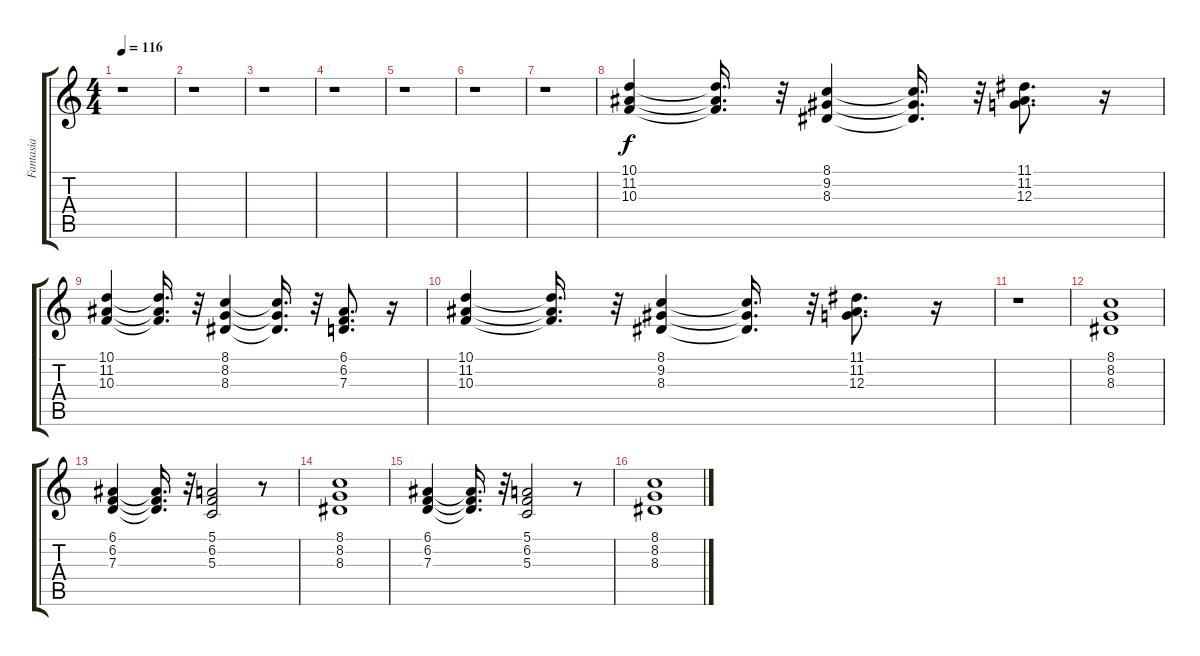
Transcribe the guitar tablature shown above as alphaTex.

\track ("Fantasia" "Fantasia") {instrument pad1newage}
\staff {score tabs}
\tuning (E4 B3 G3 D3 A2 E2) {hide}
\ts (4 4)
\tempo 116
\clef g2
\ks c
r.1{dy f} |
r.1 |
r.1 |
r.1 |
r.1 |
r.1 |
r.1 |
(10.1 11.2 10.3).4 (10.1{t} 11.2{t} 10.3{t}).16{d} r.32 (8.1 9.2 8.3).4 (8.1{t} 9.2{t} 8.3{t}).16{d} r.32 (11.1 11.2 12.3).8{d} r.16 |
(10.1 11.2 10.3).4 (10.1{t} 11.2{t} 10.3{t}).16{d} r.32 (8.1 8.2 8.3).4 (8.1{t} 8.2{t} 8.3{t}).16{d} r.32 (6.1 6.2 7.3).8{d} r.16 |
(10.1 11.2 10.3).4 (10.1{t} 11.2{t} 10.3{t}).16{d} r.32 (8.1 9.2 8.3).4 (8.1{t} 9.2{t} 8.3{t}).16{d} r.32 (11.1 11.2 12.3).8{d} r.16 |
r.1 |
(8.1 8.2 8.3).1 |
(6.1 6.2 7.3).4 (6.1{t} 6.2{t} 7.3{t}).16{d} r.32 (5.1 6.2 5.3).2 r.8 |
(8.1 8.2 8.3).1 |
(6.1 6.2 7.3).4 (6.1{t} 6.2{t} 7.3{t}).16{d} r.32 (5.1 6.2 5.3).2 r.8 |
(8.1 8.2 8.3).1
